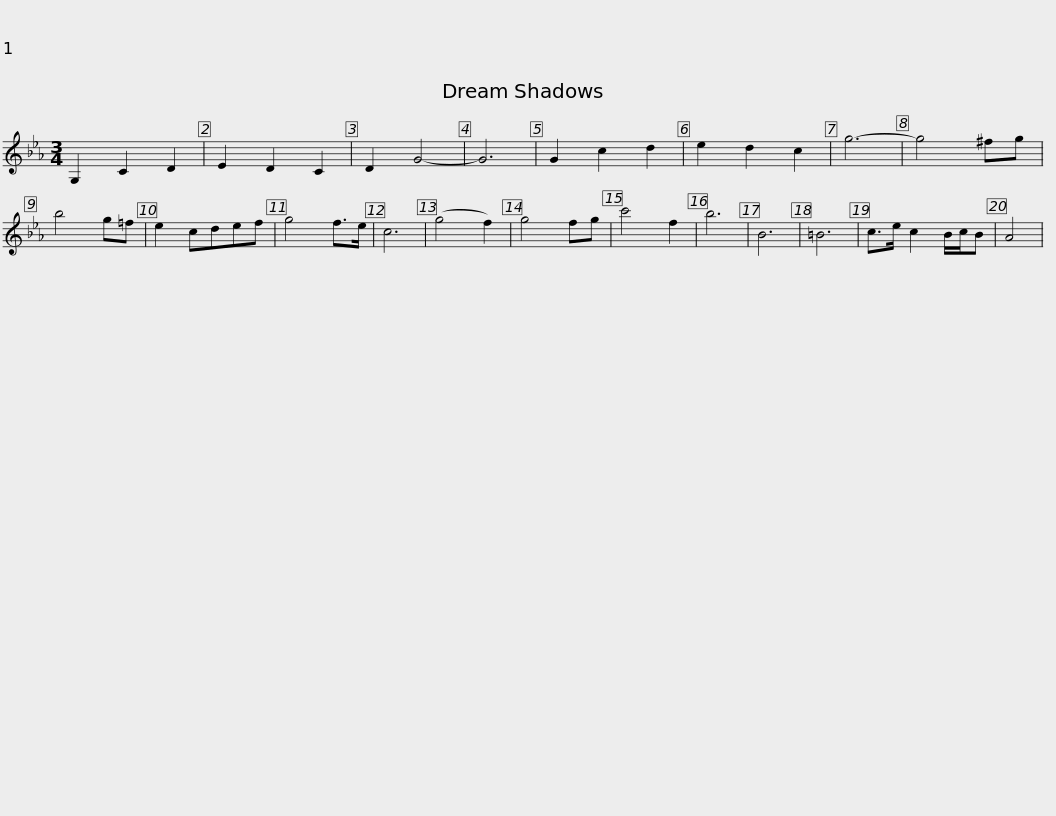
X:1
L:1/8
M:3/4
I:linebreak $
K:Cmin
V:1 treble
V:1
 G,2 C2 D2 | E2 D2 C2 | D2 G4- | G6 | G2 c2 d2 | %5
 e2 d2 c2 | g6- | g4 ^fg | b4 g=f | e2 cdef | %10
 g4 f>e | c6 |$ (g4 f2) | g4 fg | c'4 f2 | %15
 b6 | B6 | =B6 | c>e c2 B/c/B | A4 | %20
